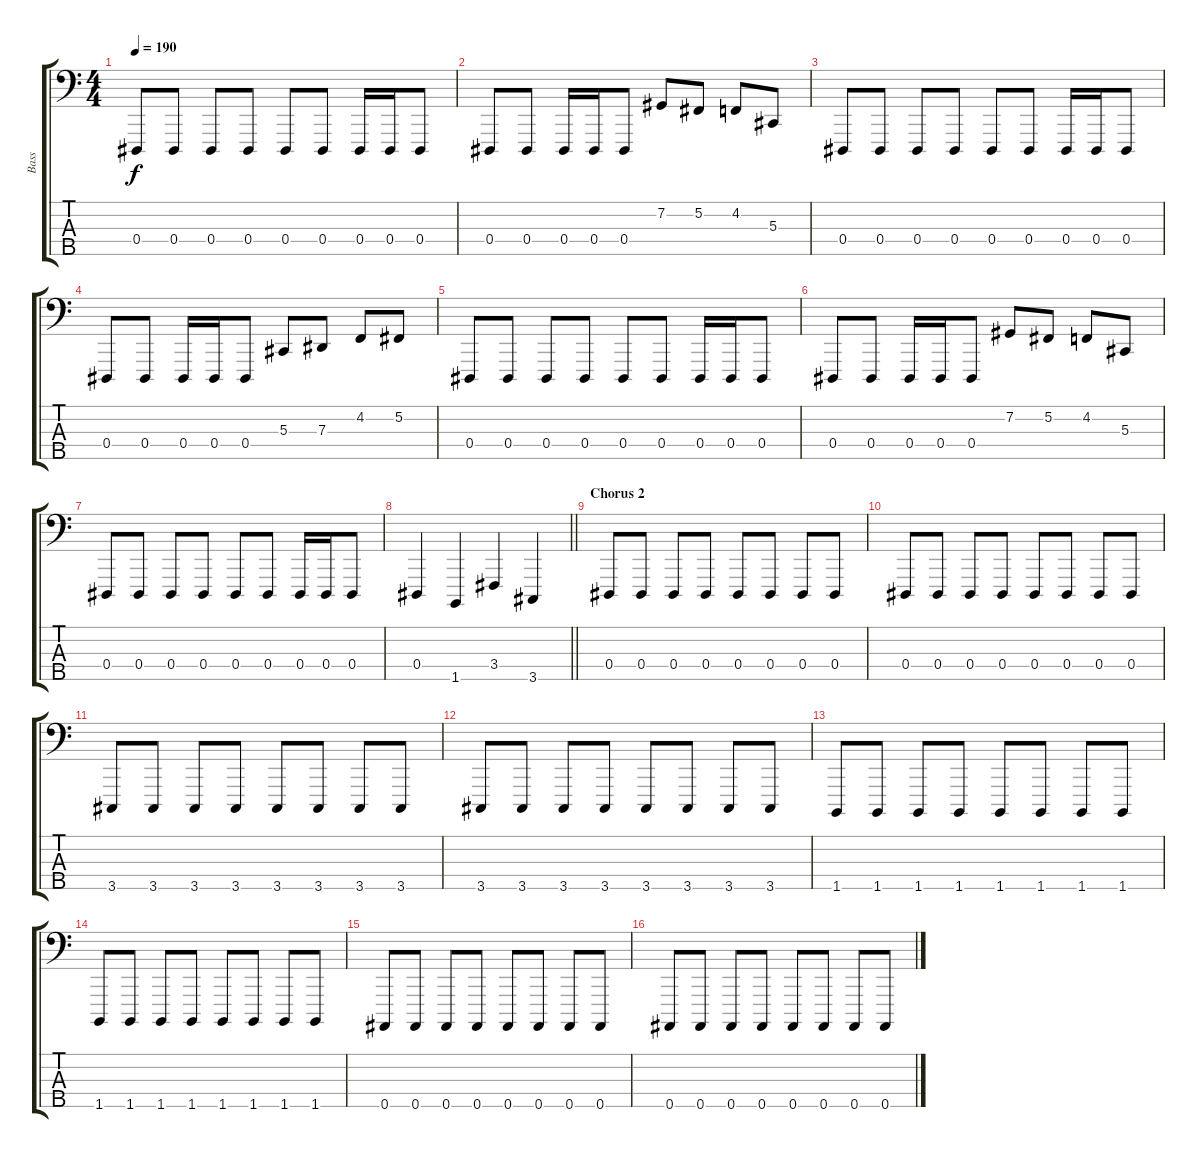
\track ("Bass" "Bass") {instrument lead8bassandlead}
\staff {score tabs}
\tuning (Gb2 Db2 Ab1 Eb1 Bb0) {hide}
\ts (4 4)
\tempo 190
\clef f4
\ks c
0.4.8{dy f} 0.4.8 0.4.8 0.4.8 0.4.8 0.4.8 0.4.16 0.4.16 0.4.8 |
0.4.8 0.4.8 0.4.16 0.4.16 0.4.8 7.2.8 5.2.8 4.2.8 5.3.8 |
0.4.8 0.4.8 0.4.8 0.4.8 0.4.8 0.4.8 0.4.16 0.4.16 0.4.8 |
0.4.8 0.4.8 0.4.16 0.4.16 0.4.8 5.3.8 7.3.8 4.2.8 5.2.8 |
0.4.8 0.4.8 0.4.8 0.4.8 0.4.8 0.4.8 0.4.16 0.4.16 0.4.8 |
0.4.8 0.4.8 0.4.16 0.4.16 0.4.8 7.2.8 5.2.8 4.2.8 5.3.8 |
0.4.8 0.4.8 0.4.8 0.4.8 0.4.8 0.4.8 0.4.16 0.4.16 0.4.8 |
\barLineRight lightlight
0.4.4 1.5.4 3.4.4 3.5.4 |
\section ("" "Chorus 2")
0.4.8 0.4.8 0.4.8 0.4.8 0.4.8 0.4.8 0.4.8 0.4.8 |
0.4.8 0.4.8 0.4.8 0.4.8 0.4.8 0.4.8 0.4.8 0.4.8 |
3.5.8 3.5.8 3.5.8 3.5.8 3.5.8 3.5.8 3.5.8 3.5.8 |
3.5.8 3.5.8 3.5.8 3.5.8 3.5.8 3.5.8 3.5.8 3.5.8 |
1.5.8 1.5.8 1.5.8 1.5.8 1.5.8 1.5.8 1.5.8 1.5.8 |
1.5.8 1.5.8 1.5.8 1.5.8 1.5.8 1.5.8 1.5.8 1.5.8 |
0.5.8 0.5.8 0.5.8 0.5.8 0.5.8 0.5.8 0.5.8 0.5.8 |
0.5.8 0.5.8 0.5.8 0.5.8 0.5.8 0.5.8 0.5.8 0.5.8
